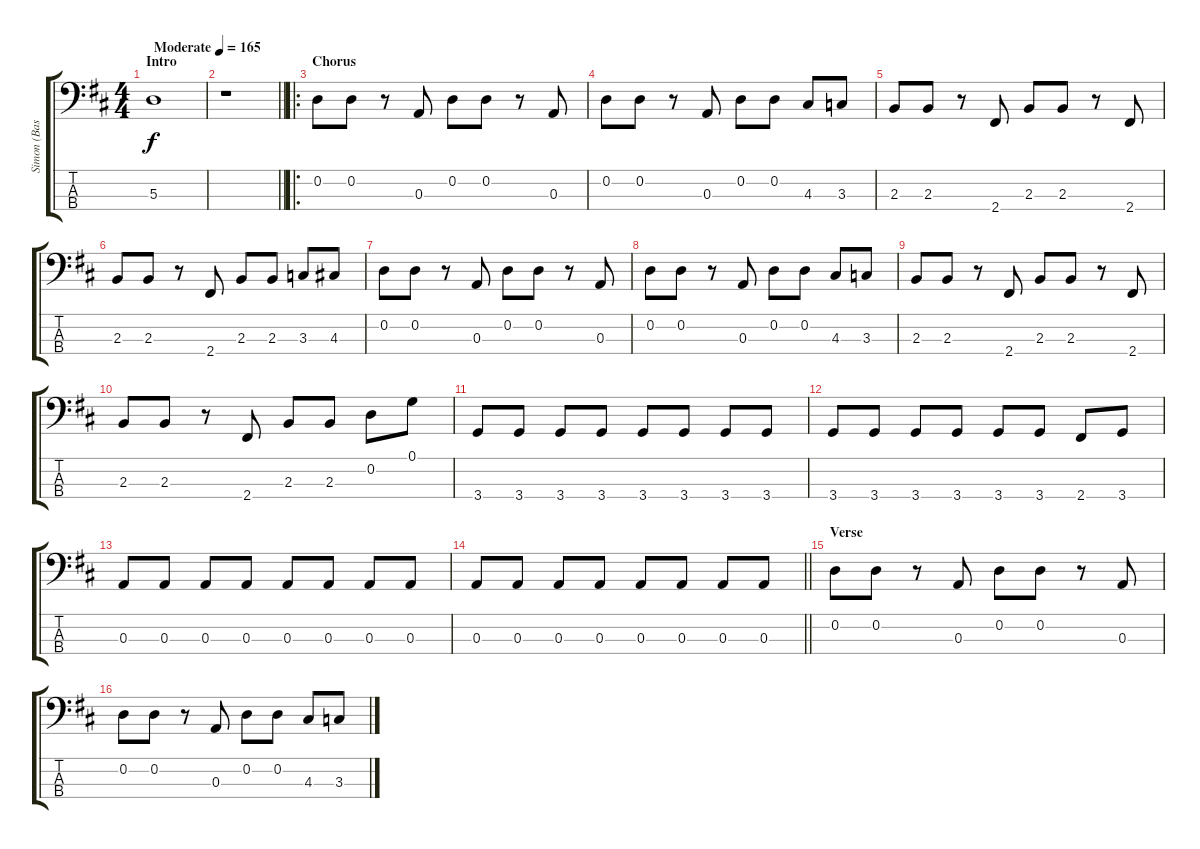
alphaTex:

\track ("Simon (Bass)" "Simon (Bas") {instrument electricbasspick}
\staff {score tabs}
\tuning (G2 D2 A1 E1) {hide}
\ts (4 4)
\section ("" "Intro")
\tempo (165 "Moderate")
\clef f4
\ks d
5.3.1{dy f instrument electricbasspick} |
\barLineRight lightlight
r.1 |
\ro
\section ("" "Chorus")
0.2.8 0.2.8 r.8 0.3.8 0.2.8 0.2.8 r.8 0.3.8 |
0.2.8 0.2.8 r.8 0.3.8 0.2.8 0.2.8 4.3.8 3.3.8 |
2.3.8 2.3.8 r.8 2.4.8 2.3.8 2.3.8 r.8 2.4.8 |
2.3.8 2.3.8 r.8 2.4.8 2.3.8 2.3.8 3.3.8 4.3.8 |
0.2.8 0.2.8 r.8 0.3.8 0.2.8 0.2.8 r.8 0.3.8 |
0.2.8 0.2.8 r.8 0.3.8 0.2.8 0.2.8 4.3.8 3.3.8 |
2.3.8 2.3.8 r.8 2.4.8 2.3.8 2.3.8 r.8 2.4.8 |
2.3.8 2.3.8 r.8 2.4.8 2.3.8 2.3.8 0.2.8 0.1.8 |
3.4.8 3.4.8 3.4.8 3.4.8 3.4.8 3.4.8 3.4.8 3.4.8 |
3.4.8 3.4.8 3.4.8 3.4.8 3.4.8 3.4.8 2.4.8 3.4.8 |
0.3.8 0.3.8 0.3.8 0.3.8 0.3.8 0.3.8 0.3.8 0.3.8 |
\barLineRight lightlight
0.3.8 0.3.8 0.3.8 0.3.8 0.3.8 0.3.8 0.3.8 0.3.8 |
\section ("" "Verse")
0.2.8 0.2.8 r.8 0.3.8 0.2.8 0.2.8 r.8 0.3.8 |
0.2.8 0.2.8 r.8 0.3.8 0.2.8 0.2.8 4.3.8 3.3.8
